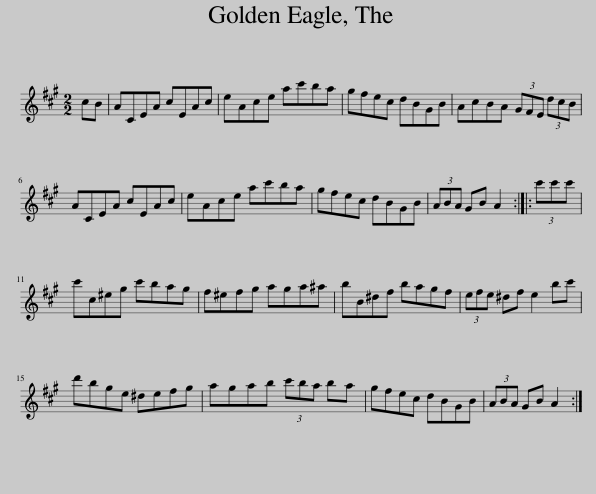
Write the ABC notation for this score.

X:1
L:1/8
M:2/2
I:linebreak $
K:A
V:1 treble
V:1
 cB | ACEA cEAc | eAce ac'ba | gfec dBGB | AcBA (3GFE (3dcB |$ %5
 ACEA cEAc | eAce ac'ba | gfec dBGB | (3ABA GB A2 :: (3c'c'c' |$ %10
 c'c^eg c'bag | f^efg aga^a | bB^df bagf | (3efe ^df e2 bc' |$ d'bge ^defg | %15
 agab (3c'ba ba | gfec dBGB | (3ABA GB A2 :| %18
